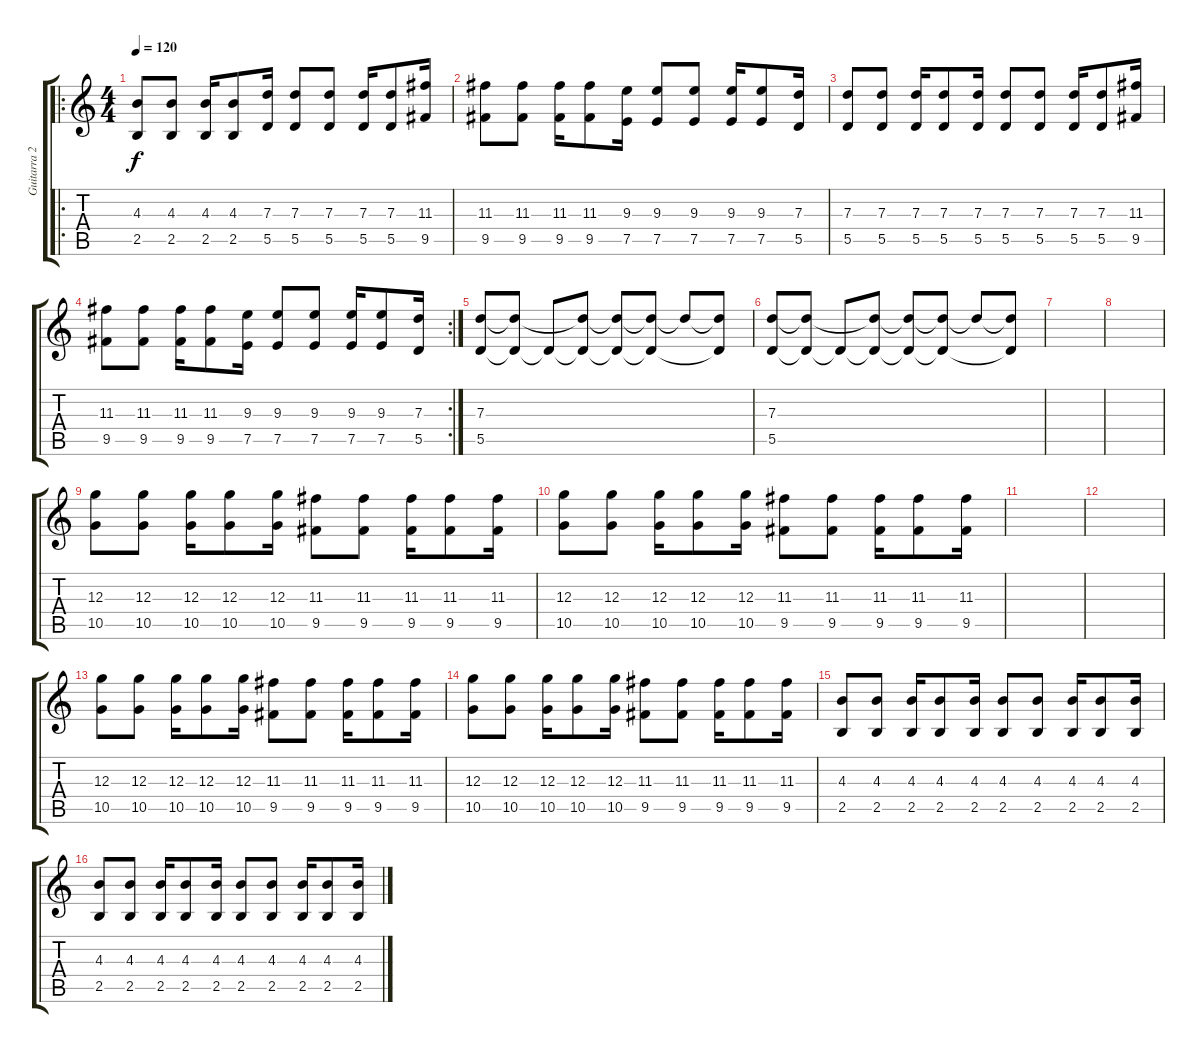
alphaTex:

\track ("Guitarra 2" "Guitarra 2") {instrument overdrivenguitar}
\staff {score tabs}
\tuning (E4 B3 G3 D3 A2 E2) {hide}
\ro
\ts (4 4)
\tempo 120
\clef g2
\ks c
(4.3 2.5).8{dy f} (4.3 2.5).8 (4.3 2.5).16 (4.3 2.5).8 (7.3 5.5).16 (7.3 5.5).8 (7.3 5.5).8 (7.3 5.5).16 (7.3 5.5).8 (11.3 9.5).16 |
(11.3 9.5).8 (11.3 9.5).8 (11.3 9.5).16 (11.3 9.5).8 (9.3 7.5).16 (9.3 7.5).8 (9.3 7.5).8 (9.3 7.5).16 (9.3 7.5).8 (7.3 5.5).16 |
(7.3 5.5).8 (7.3 5.5).8 (7.3 5.5).16 (7.3 5.5).8 (7.3 5.5).16 (7.3 5.5).8 (7.3 5.5).8 (7.3 5.5).16 (7.3 5.5).8 (11.3 9.5).16 |
\rc 2
(11.3 9.5).8 (11.3 9.5).8 (11.3 9.5).16 (11.3 9.5).8 (9.3 7.5).16 (9.3 7.5).8 (9.3 7.5).8 (9.3 7.5).16 (9.3 7.5).8 (7.3 5.5).16 |
(7.3 5.5).8 (7.3{t} 5.5{t}).8 5.5{t}.8 (7.3{t} 5.5{t}).8 (7.3{t} 5.5{t}).8 (7.3{t} 5.5{t}).8 7.3{t}.8 (7.3{t} 5.5{t}).8 |
(7.3 5.5).8 (7.3{t} 5.5{t}).8 5.5{t}.8 (7.3{t} 5.5{t}).8 (7.3{t} 5.5{t}).8 (7.3{t} 5.5{t}).8 7.3{t}.8 (7.3{t} 5.5{t}).8 |
|
|
(12.3 10.5).8 (12.3 10.5).8 (12.3 10.5).16 (12.3 10.5).8 (12.3 10.5).16 (11.3 9.5).8 (11.3 9.5).8 (11.3 9.5).16 (11.3 9.5).8 (11.3 9.5).16 |
(12.3 10.5).8 (12.3 10.5).8 (12.3 10.5).16 (12.3 10.5).8 (12.3 10.5).16 (11.3 9.5).8 (11.3 9.5).8 (11.3 9.5).16 (11.3 9.5).8 (11.3 9.5).16 |
|
|
(12.3 10.5).8 (12.3 10.5).8 (12.3 10.5).16 (12.3 10.5).8 (12.3 10.5).16 (11.3 9.5).8 (11.3 9.5).8 (11.3 9.5).16 (11.3 9.5).8 (11.3 9.5).16 |
(12.3 10.5).8 (12.3 10.5).8 (12.3 10.5).16 (12.3 10.5).8 (12.3 10.5).16 (11.3 9.5).8 (11.3 9.5).8 (11.3 9.5).16 (11.3 9.5).8 (11.3 9.5).16 |
(4.3 2.5).8 (4.3 2.5).8 (4.3 2.5).16 (4.3 2.5).8 (4.3 2.5).16 (4.3 2.5).8 (4.3 2.5).8 (4.3 2.5).16 (4.3 2.5).8 (4.3 2.5).16 |
(4.3 2.5).8 (4.3 2.5).8 (4.3 2.5).16 (4.3 2.5).8 (4.3 2.5).16 (4.3 2.5).8 (4.3 2.5).8 (4.3 2.5).16 (4.3 2.5).8 (4.3 2.5).16
